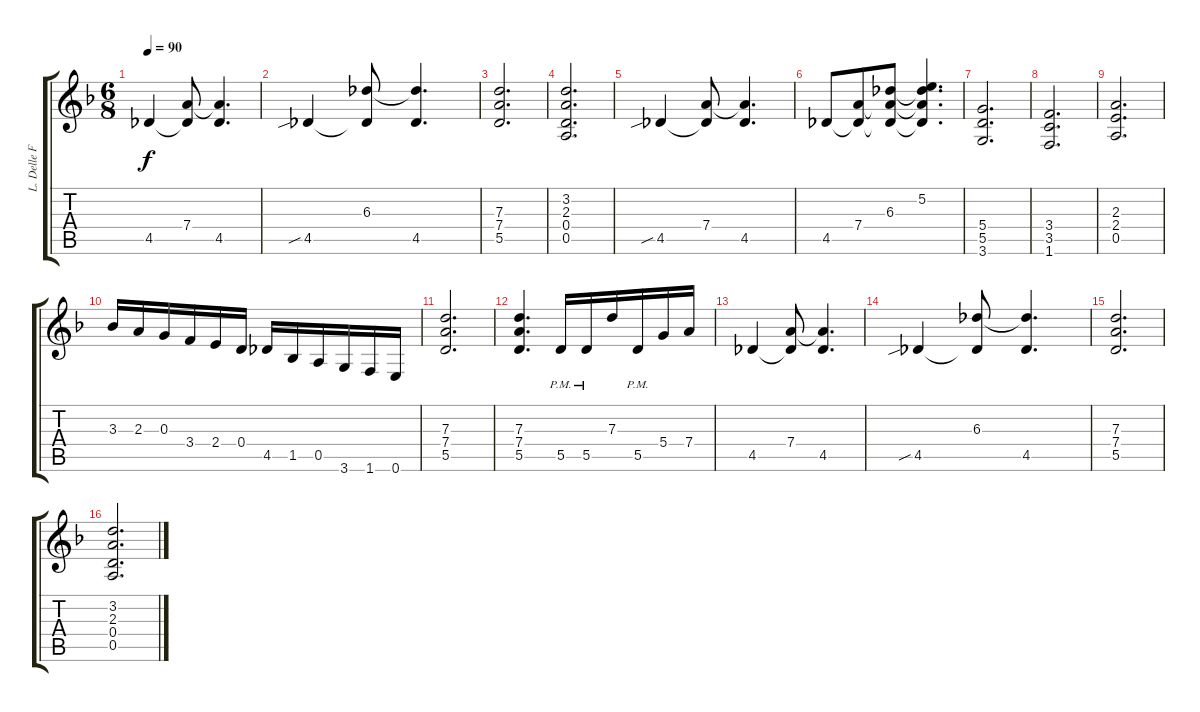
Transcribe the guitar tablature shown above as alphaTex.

\track ("L. Delle Fave (Dist. Guitar L)" "L. Delle F") {instrument overdrivenguitar}
\staff {score tabs}
\tuning (E4 B3 G3 D3 A2 E2) {hide}
\ts (6 8)
\tempo 90
\clef g2
\ks dminor
4.5.4{dy f} (7.4 4.5{t}).8 (7.4{t} 4.5).4{d} |
4.5{sib}.4 (6.3 4.5{t}).8 (6.3{t} 4.5).4{d} |
(7.3 7.4 5.5).2{d} |
(3.2 2.3 0.4 0.5).2{d} |
4.5{sib}.4 (7.4 4.5{t}).8 (7.4{t} 4.5).4{d} |
4.5.8 (7.4 4.5{t}).8 (6.3 7.4{t} 4.5{t}).8 (5.2 6.3{t} 7.4{t} 4.5{t}).4{d} |
(5.4 5.5 3.6).2{d} |
(3.4 3.5 1.6).2{d} |
(2.3 2.4 0.5).2{d} |
3.3.16 2.3.16 0.3.16 3.4.16 2.4.16 0.4.16 4.5.16 1.5.16 0.5.16 3.6.16 1.6.16 0.6.16 |
(7.3 7.4 5.5).2{d} |
(7.3 7.4 5.5).4{d} 5.5{pm}.16 5.5{pm}.16 7.3.16 5.5{pm}.16 5.4.16 7.4.16 |
4.5.4 (7.4 4.5{t}).8 (7.4{t} 4.5).4{d} |
4.5{sib}.4 (6.3 4.5{t}).8 (6.3{t} 4.5).4{d} |
(7.3 7.4 5.5).2{d} |
(3.2 2.3 0.4 0.5).2{d}
